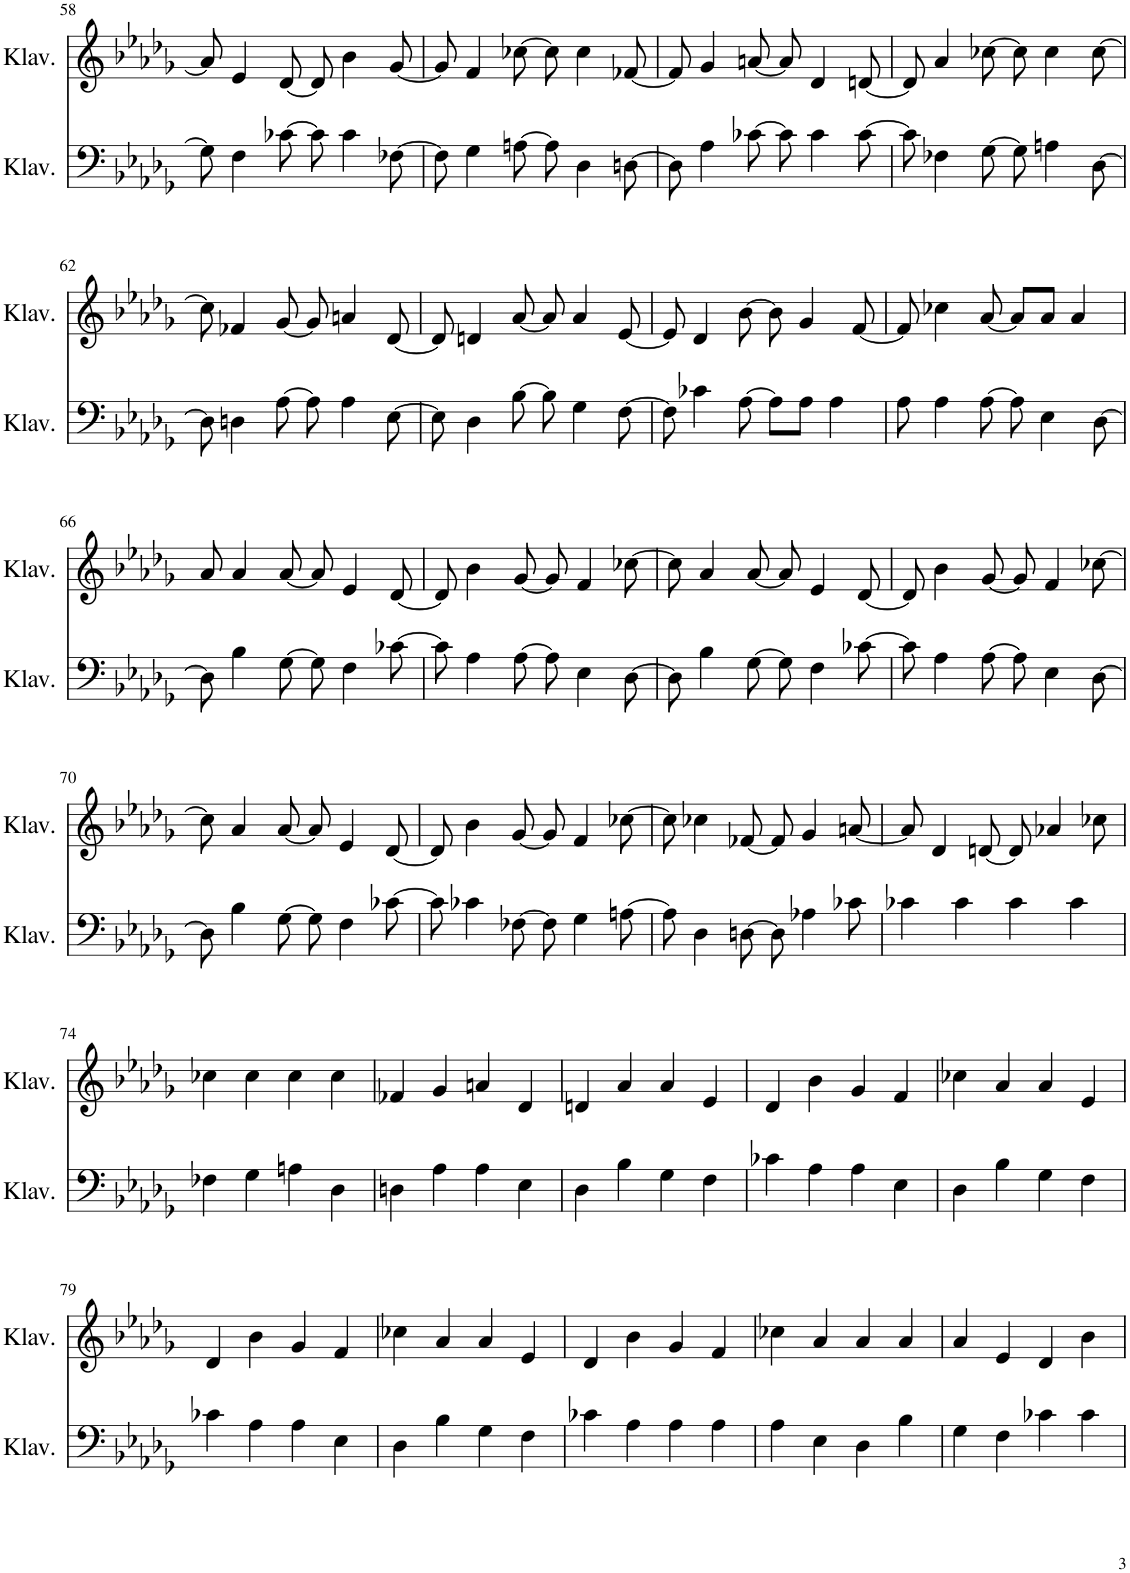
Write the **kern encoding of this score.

**kern	**kern
*part2	*part1
*staff2	*staff1
*I"Klavier	*I"Klavier
*I'Klav.	*I'Klav.
!!LO:PB:g=z
*clefF4	*clefG2
*k[b-e-a-d-g-]	*k[b-e-a-d-g-]
*M4/4	*M4/4
=58	=58
8G-\]	8a-/]
4F\	4e-/
[8c-X\	[8d-/
8c-\]	8d-/]
4c-\	4b-\
[8F-X\	[8g-/
=59	=59
8F-\]	8g-/]
4G-\	4f/
[8An\	[8cc-X\
8A\]	8cc-\]
4D-\	4cc-\
[8Dn\	[8f-X/
=60	=60
8D\]	8f-/]
4A-\	4g-/
[8c-X\	[8an/
8c-\]	8a/]
4c-\	4d-/
[8c-\	[8dn/
=61	=61
8c-\]	8d/]
4F-X\	4a-/
[8G-\	[8cc-X\
8G-\]	8cc-\]
4An\	4cc-\
[8D-\	[8cc-\
!!LO:LB:g=z
=62	=62
8D-\]	8cc-\]
4Dn\	4f-X/
[8A-\	[8g-/
8A-\]	8g-/]
4A-\	4an/
[8E-\	[8d-/
=63	=63
8E-\]	8d-/]
4D-\	4dn/
[8B-\	[8a-/
8B-\]	8a-/]
4G-\	4a-/
[8F\	[8e-/
=64	=64
8F\]	8e-/]
4c-X\	4d-/
[8A-\	[8b-\
8A-\L]	8b-\]
8A-\J	4g-/
4A-\	.
.	[8f/
=65	=65
8A-\	8f/]
4A-\	4cc-X\
[8A-\	[8a-/
8A-\]	8a-/L]
4E-\	8a-/J
.	4a-/
[8D-\	.
!!LO:LB:g=z
=66	=66
8D-\]	8a-/
4B-\	4a-/
[8G-\	[8a-/
8G-\]	8a-/]
4F\	4e-/
[8c-X\	[8d-/
=67	=67
8c-\]	8d-/]
4A-\	4b-\
[8A-\	[8g-/
8A-\]	8g-/]
4E-\	4f/
[8D-\	[8cc-X\
=68	=68
8D-\]	8cc-\]
4B-\	4a-/
[8G-\	[8a-/
8G-\]	8a-/]
4F\	4e-/
[8c-X\	[8d-/
=69	=69
8c-\]	8d-/]
4A-\	4b-\
[8A-\	[8g-/
8A-\]	8g-/]
4E-\	4f/
[8D-\	[8cc-X\
!!LO:LB:g=z
=70	=70
8D-\]	8cc-\]
4B-\	4a-/
[8G-\	[8a-/
8G-\]	8a-/]
4F\	4e-/
[8c-X\	[8d-/
=71	=71
8c-\]	8d-/]
4c-X\	4b-\
[8F-X\	[8g-/
8F-\]	8g-/]
4G-\	4f/
[8An\	[8cc-X\
=72	=72
8A\]	8cc-\]
4D-\	4cc-X\
[8Dn\	[8f-X/
8D\]	8f-/]
4A-X\	4g-/
8c-X\	[8an/
=73	=73
4c-X\	8a/]
.	4d-/
4c-\	.
.	[8dn/
4c-\	8d/]
.	4a-X/
4c-\	.
.	8cc-X\
!!LO:LB:g=z
=74	=74
4F-X\	4cc-X\
4G-\	4cc-\
4An\	4cc-\
4D-\	4cc-\
=75	=75
4Dn\	4f-X/
4A-\	4g-/
4A-\	4an/
4E-\	4d-/
=76	=76
4D-\	4dn/
4B-\	4a-/
4G-\	4a-/
4F\	4e-/
=77	=77
4c-X\	4d-/
4A-\	4b-\
4A-\	4g-/
4E-\	4f/
=78	=78
4D-\	4cc-X\
4B-\	4a-/
4G-\	4a-/
4F\	4e-/
!!LO:LB:g=z
=79	=79
4c-X\	4d-/
4A-\	4b-\
4A-\	4g-/
4E-\	4f/
=80	=80
4D-\	4cc-X\
4B-\	4a-/
4G-\	4a-/
4F\	4e-/
=81	=81
4c-X\	4d-/
4A-\	4b-\
4A-\	4g-/
4A-\	4f/
=82	=82
4A-\	4cc-X\
4E-\	4a-/
4D-\	4a-/
4B-\	4a-/
=83	=83
4G-\	4a-/
4F\	4e-/
4c-X\	4d-/
4c-\	4b-\
=	=
*-	*-
